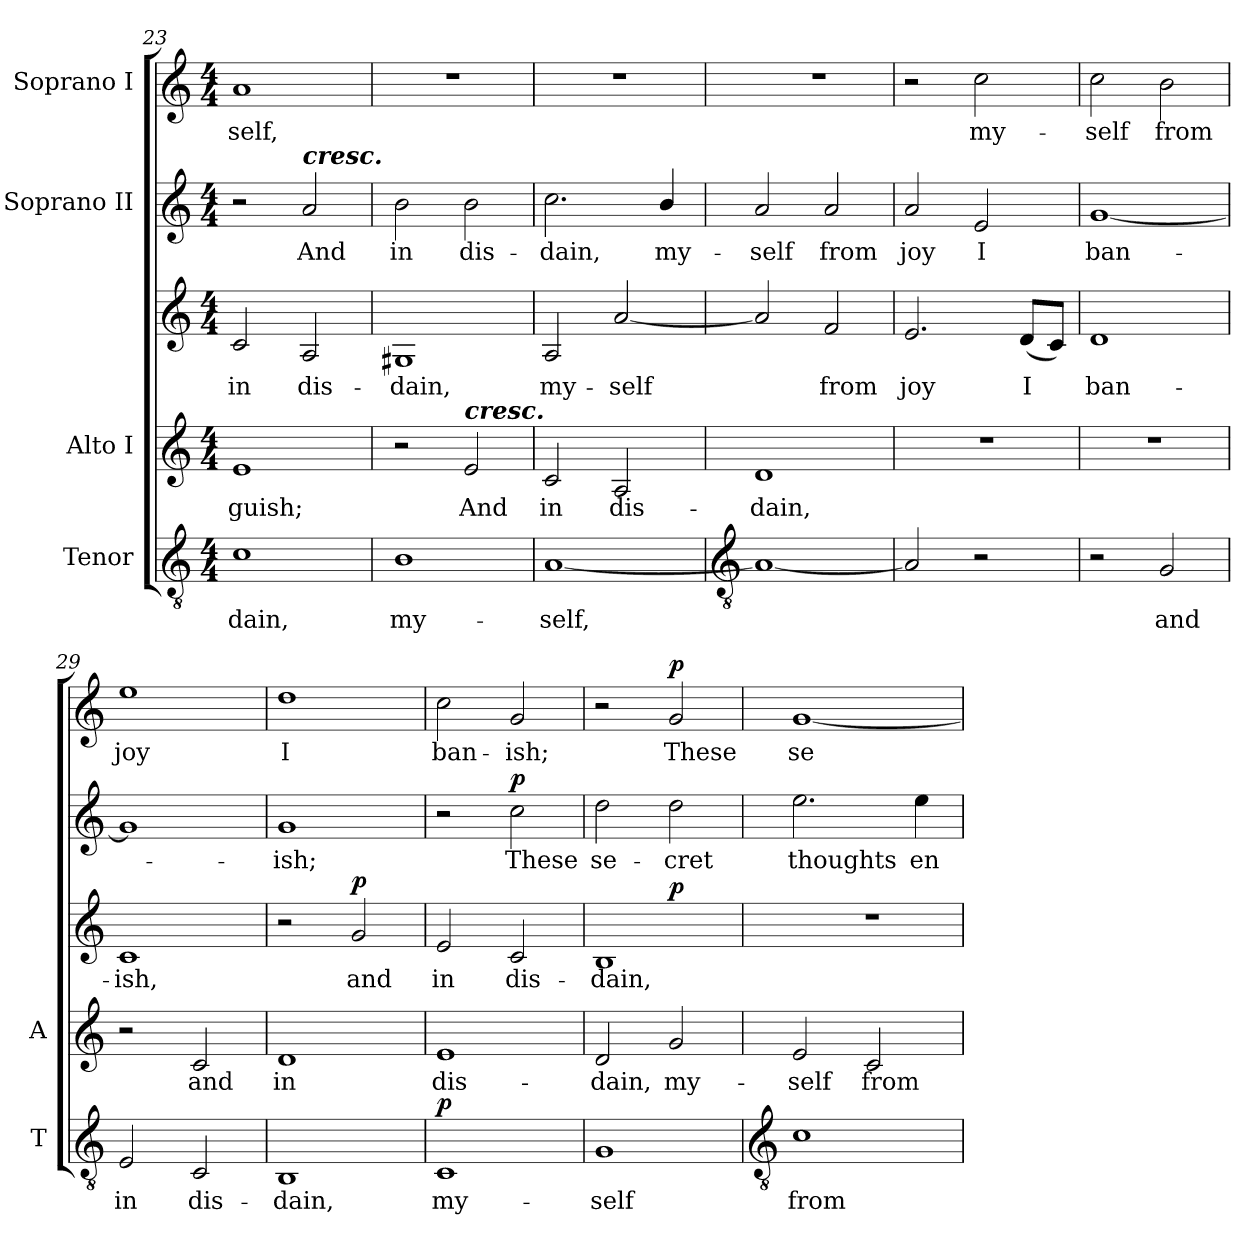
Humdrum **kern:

**kern	**text	**dynam	**kern	**text	**kern	**text	**dynam	**kern	**text	**dynam	**kern	**text	**dynam
*part4	*part4	*part4	*part3	*part3	*part3	*part3	*part3	*part2	*part2	*part2	*part1	*part1	*part1
*staff5	*staff5	*staff5	*staff4	*staff4	*staff3	*staff3	*staff3/4	*staff2	*staff2	*staff2	*staff1	*staff1	*staff1
*I"Tenor	*	*	*I"Alto I	*	*	*	*	*I"Soprano II	*	*	*I"Soprano I	*	*
*I'T	*	*	*I'A	*	*	*	*	*	*	*	*	*	*
*clefGv2	*	*	*clefG2	*	*clefG2	*	*	*clefG2	*	*	*clefG2	*	*
*k[]	*	*	*k[]	*	*k[]	*	*	*k[]	*	*	*k[]	*	*
*C:	*	*	*C:	*	*C:	*	*	*C:	*	*	*C:	*	*
*M4/4	*	*	*M4/4	*	*M4/4	*	*	*M4/4	*	*	*M4/4	*	*
=23	=23	=23	=23	=23	=23	=23	=23	=23	=23	=23	=23	=23	=23
!	!LO:LY:b	!	!	!LO:LY:b	!	!LO:LY:b	!	!	!	!	!	!LO:LY:b	!
1c	-dain,	.	1e	-guish;	2c/	in	.	2r	.	.	1a	-self,	.
!	!	!	!	!	!	!	!	!LO:TX:a:Bi:t=cresc.	!	!	!	!	!
!	!	!	!	!	!	!LO:LY:b	!	!	!LO:LY:b	!	!	!	!
.	.	.	.	.	2A	dis-	.	2a	And	.	.	.	.
=24	=24	=24	=24	=24	=24	=24	=24	=24	=24	=24	=24	=24	=24
!	!LO:LY:b	!	!	!	!	!LO:LY:b	!	!	!LO:LY:b	!	!	!	!
1B	my-	.	2r	.	1G#X	dain,	.	2b	in	.	1r	.	.
!	!	!	!LO:TX:a:Bi:t=cresc.	!	!	!	!	!	!	!	!	!	!
!	!	!	!	!LO:LY:b	!	!	!	!	!LO:LY:b	!	!	!	!
.	.	.	2e	And	.	.	.	2b	dis-	.	.	.	.
=25	=25	=25	=25	=25	=25	=25	=25	=25	=25	=25	=25	=25	=25
!	!LO:LY:b	!	!	!LO:LY:b	!	!LO:LY:b	!	!	!LO:LY:b	!	!	!	!
[1A	-self,	.	2c/	in	2A	my-	.	2.cc	-dain,	.	1r	.	.
!	!	!	!	!LO:LY:b	!	!LO:LY:b	!	!	!	!	!	!	!
.	.	.	2A	dis-	[2a	-self	.	.	.	.	.	.	.
!	!	!	!	!	!	!	!	!	!LO:LY:b	!	!	!	!
.	.	.	.	.	.	.	.	4b/	my-	.	.	.	.
!!LO:LB:g=z
=26	=26	=26	=26	=26	=26	=26	=26	=26	=26	=26	=26	=26	=26
*clefGv2	*	*	*	*	*	*	*	*	*	*	*	*	*
!	!	!	!	!LO:LY:b	!	!	!	!	!LO:LY:b	!	!	!	!
1A_	.	.	1d	dain,	2a]	.	.	2a	-self	.	1r	.	.
!	!	!	!	!	!	!LO:LY:b	!	!	!LO:LY:b	!	!	!	!
.	.	.	.	.	2f	-from	.	2a	from	.	.	.	.
=27	=27	=27	=27	=27	=27	=27	=27	=27	=27	=27	=27	=27	=27
!	!	!	!	!	!	!LO:LY:b	!	!	!LO:LY:b	!	!	!	!
2A]	.	.	1r	.	2.e	joy	.	2a	joy	.	2r	.	.
!	!	!	!	!	!	!	!	!	!LO:LY:b	!	!	!LO:LY:b	!
2r	.	.	.	.	.	.	.	2e	I	.	2cc	my-	.
!	!	!	!	!	!	!LO:LY:b	!	!	!	!	!	!	!
.	.	.	.	.	(<8dL	I	.	.	.	.	.	.	.
.	.	.	.	.	8cJ)	.	.	.	.	.	.	.	.
=28	=28	=28	=28	=28	=28	=28	=28	=28	=28	=28	=28	=28	=28
!	!	!	!	!	!	!LO:LY:b	!	!	!LO:LY:b	!	!	!LO:LY:b	!
2r	.	.	1r	.	1d	ban-	.	[1g	ban-	.	2cc	-self	.
!	!LO:LY:b	!	!	!	!	!	!	!	!	!	!	!LO:LY:b	!
2G	and	.	.	.	.	.	.	.	.	.	2b	from	.
=29	=29	=29	=29	=29	=29	=29	=29	=29	=29	=29	=29	=29	=29
!	!LO:LY:b	!	!	!	!	!LO:LY:b	!	!	!	!	!	!LO:LY:b	!
2E	in	.	2r	.	1c	-ish,	.	1g]	.	.	1ee	joy	.
!	!LO:LY:b	!	!	!LO:LY:b	!	!	!	!	!	!	!	!	!
2C	dis-	.	2c	and	.	.	.	.	.	.	.	.	.
=30	=30	=30	=30	=30	=30	=30	=30	=30	=30	=30	=30	=30	=30
!	!LO:LY:b	!	!	!LO:LY:b	!	!	!	!	!LO:LY:b	!	!	!LO:LY:b	!
1BB	-dain,	.	1d	in	2r	.	.	1g	ish;	.	1dd	I	.
!	!	!	!	!	!	!LO:LY:b	!LO:DY:b	!	!	!	!	!	!
.	.	.	.	.	2g	and	p	.	.	.	.	.	.
=31	=31	=31	=31	=31	=31	=31	=31	=31	=31	=31	=31	=31	=31
!	!LO:LY:b	!LO:DY:b	!	!LO:LY:b	!	!LO:LY:b	!	!	!	!	!	!LO:LY:b	!
1C	my-	p	1e	-dis-	2e	in	.	2r	.	.	2cc	ban-	.
!	!	!	!	!	!	!LO:LY:b	!	!	!LO:LY:b	!LO:DY:b	!	!LO:LY:b	!
.	.	.	.	.	2c	dis-	.	2cc	These	p	2g	-ish;	.
=32	=32	=32	=32	=32	=32	=32	=32	=32	=32	=32	=32	=32	=32
!	!LO:LY:b	!	!	!LO:LY:b	!	!LO:LY:b	!	!	!LO:LY:b	!	!	!	!
1G	-self	.	2d	dain,	1B	-dain,	.	2dd	se-	.	2r	.	.
!	!	!	!	!LO:LY:b	!	!	!LO:DY:b=2	!	!LO:LY:b	!	!	!LO:LY:b	!LO:DY:b
.	.	.	2g	my-	.	.	p	2dd	-cret	.	2g	These	p
!!LO:LB:g=z
=33	=33	=33	=33	=33	=33	=33	=33	=33	=33	=33	=33	=33	=33
*clefGv2	*	*	*	*	*	*	*	*	*	*	*	*	*
!	!LO:LY:b	!	!	!LO:LY:b	!	!	!	!	!LO:LY:b	!	!	!LO:LY:b	!
1c	from	.	2e	-self	1r	.	.	2.ee	thoughts	.	[1g	se-	.
!	!	!	!	!LO:LY:b	!	!	!	!	!	!	!	!	!
.	.	.	2c	from	.	.	.	.	.	.	.	.	.
!	!	!	!	!	!	!	!	!	!LO:LY:b	!	!	!	!
.	.	.	.	.	.	.	.	4ee	en-	.	.	.	.
=	=	=	=	=	=	=	=	=	=	=	=	=	=
*-	*-	*-	*-	*-	*-	*-	*-	*-	*-	*-	*-	*-	*-
